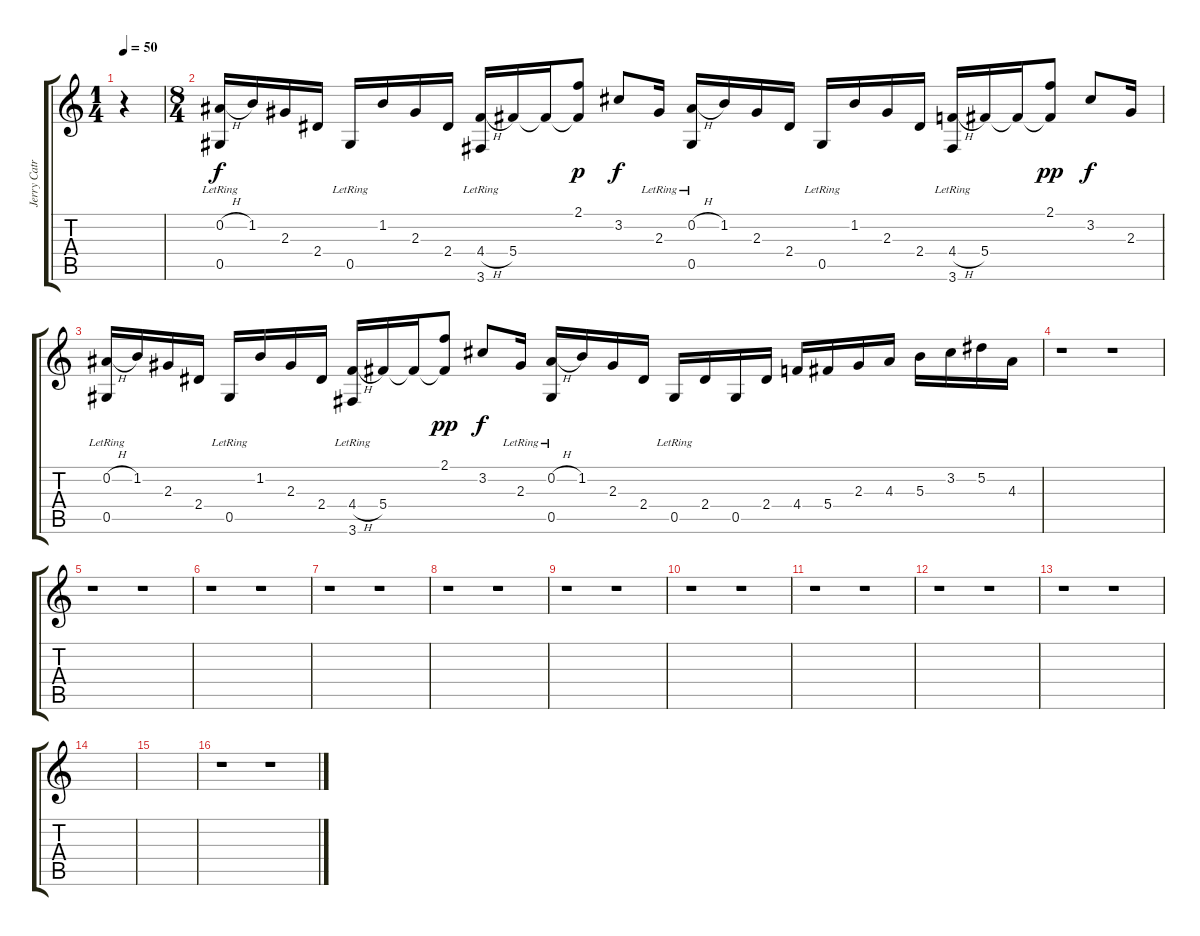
\track ("Jerry Catrell Ac." "Jerry Catr") {instrument acousticguitarnylon}
\staff {score tabs}
\tuning (Eb4 Bb3 Gb3 Db3 Ab2 Eb2) {hide}
\ts (1 4)
\tempo 50
\clef g2
\ks c
r.4{dy f instrument acousticguitarnylon} |
\ts (8 4)
(0.2{h} 0.5{lr}).16 1.2.16 2.3.16 2.4.16 0.5{lr}.16 1.2.16 2.3.16 2.4.16 (4.4{h} 3.6{lr}).16 5.4.16 5.4{t}.16 (2.1 5.4{t}).8{dy p} 3.2.8{dy f} 2.3{lr}.16 (0.2{h} 0.5{lr}).16 1.2.16 2.3.16 2.4.16 0.5{lr}.16 1.2.16 2.3.16 2.4.16 (4.4{h} 3.6{lr}).16 5.4.16 5.4{t}.16 (2.1 5.4{t}).8{dy pp} 3.2.8{dy f} 2.3.16 |
(0.2{h} 0.5{lr}).16 1.2.16 2.3.16 2.4.16 0.5{lr}.16 1.2.16 2.3.16 2.4.16 (4.4{h} 3.6{lr}).16 5.4.16 5.4{t}.16 (2.1 5.4{t}).8{dy pp} 3.2.8{dy f} 2.3{lr}.16 (0.2{h} 0.5{lr}).16 1.2.16 2.3.16 2.4.16 0.5{lr}.16 2.4.16 0.5.16 2.4.16 4.4.16 5.4.16 2.3.16 4.3.16 5.3.16 3.2.16 5.2.16 4.3.16 |
r.1 r.1 |
r.1 r.1 |
r.1 r.1 |
r.1 r.1 |
r.1 r.1 |
r.1 r.1 |
r.1 r.1 |
r.1 r.1 |
r.1 r.1 |
r.1 r.1 |
|
|
r.1 r.1
